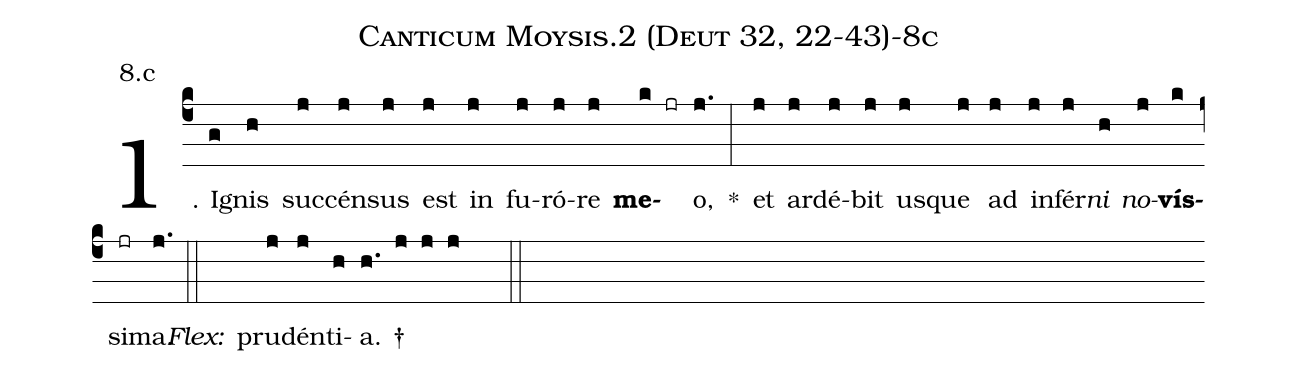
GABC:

name: Canticum Moysis.2 (Deut 32, 22-43)-8c;
annotation: 8.c;
%%
(c4)1. I(g)gnis(h) suc(j)cén(j)sus(j) est(j) in(j) fu(j)ró(j)re(j) <b>me</b>(k jr)o,(j.) *(:) et(j) ar(j)dé(j)bit(j) us(j)que(j) ad(j) in(j)fér(j)<i>ni</i>(h) <i>no</i>(j)<b>vís</b>(k)si(jr)ma.(j.) (::)
<i>Flex:</i>()  pru(j)dén(j)ti(h)a. †(h. j j j  ::)
